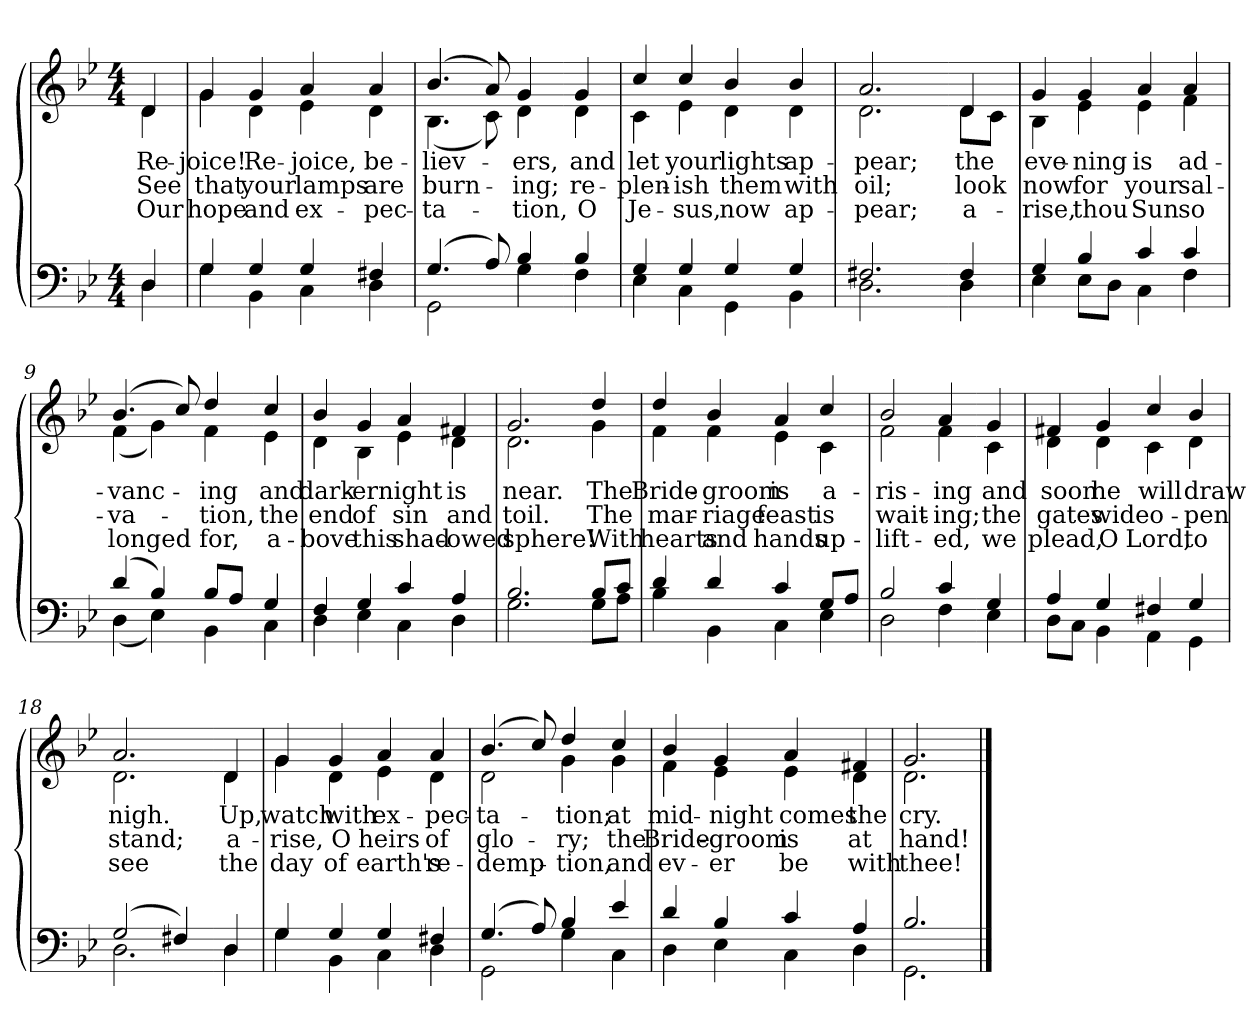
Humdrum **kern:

**kern	**kern	**text	**text	**text
*part2	*part1	*part1	*part1	*part1
*staff2	*staff1	*staff1	*staff1	*staff1
*clefF4	*clefG2	*	*	*
*k[b-e-]	*k[b-e-]	*	*	*
*M4/4	*M4/4	*	*	*
=1	=1	=1	=1	=1
*^	*	*	*	*
!	!	!LO:TX:b:i:t=Verse	!	!	!
!	!	!	!LO:LY:b	!LO:LY:b	!LO:LY:b
*	*	*^	*	*	*
4D/	4D\	4d/	4d\	Re-	See	Our
=2	=2	=2	=2	=2	=2	=2
!	!	!	!	!LO:LY:b	!LO:LY:b	!LO:LY:b
4G/	4G\	4g/	4g\	-joice!	that	hope
!	!	!	!	!LO:LY:b	!LO:LY:b	!LO:LY:b
4G/	4BB-\	4g/	4d\	Re-	your	and
!	!	!	!	!LO:LY:b	!LO:LY:b	!LO:LY:b
4G/	4C\	4a/	4e-\	-joice,	lamps	ex-
!	!	!	!	!LO:LY:b	!LO:LY:b	!LO:LY:b
4F#X/	4D\	4a/	4d\	be-	are	-pec-
=3	=3	=3	=3	=3	=3	=3
!	!	!	!	!LO:LY:b	!LO:LY:b	!LO:LY:b
(>4.G/	2GG\	(>4.b-/	(<4.B-\	-liev-	burn-	-ta-
8A/)	.	8a/)	8c\)	.	.	.
!	!	!	!	!LO:LY:b	!LO:LY:b	!LO:LY:b
4B-/	4G\	4g/	4d\	-ers,	-ing;	-tion,
!!LO:LB:g=z	!!
=4-	=4-	=4-	=4-	=4-	=4-	=4-
!	!	!	!	!LO:LY:b	!LO:LY:b	!LO:LY:b
4B-/	4F\	4g/	4d\	and	re-	O
=5	=5	=5	=5	=5	=5	=5
!	!	!	!	!LO:LY:b	!LO:LY:b	!LO:LY:b
4G/	4E-\	4cc/	4c\	let	-plen-	Je-
!	!	!	!	!LO:LY:b	!LO:LY:b	!LO:LY:b
4G/	4C\	4cc/	4e-\	your	-ish	-sus,
!	!	!	!	!LO:LY:b	!LO:LY:b	!LO:LY:b
4G/	4GG\	4b-/	4d\	lights	them	now
!	!	!	!	!LO:LY:b	!LO:LY:b	!LO:LY:b
4G/	4BB-\	4b-/	4d\	ap-	with	ap-
=6	=6	=6	=6	=6	=6	=6
!	!	!	!	!LO:LY:b	!LO:LY:b	!LO:LY:b
2.F#X/	2.D\	2.a/	2.d\	-pear;	oil;	-pear;
!!LO:LB:g=z	!!
=7-	=7-	=7-	=7-	=7-	=7-	=7-
!	!	!	!	!LO:LY:b	!LO:LY:b	!LO:LY:b
4F#i/	4D\	4d/	8d\L	the	look	a-
.	.	.	8c\J	.	.	.
=8	=8	=8	=8	=8	=8	=8
!	!	!	!	!LO:LY:b	!LO:LY:b	!LO:LY:b
4G/	4E-\	4g/	4B-\	eve-	now	-rise,
!	!	!	!	!LO:LY:b	!LO:LY:b	!LO:LY:b
4B-/	8E-\L	4g/	4e-\	-ning	for	thou
.	8D\J	.	.	.	.	.
!	!	!	!	!LO:LY:b	!LO:LY:b	!LO:LY:b
4c/	4C\	4a/	4e-\	is	your	Sun
!	!	!	!	!LO:LY:b	!LO:LY:b	!LO:LY:b
4c/	4F\	4a/	4f\	ad-	sal-	so
=9	=9	=9	=9	=9	=9	=9
!	!	!	!	!LO:LY:b	!LO:LY:b	!LO:LY:b
(>4d/	(<4D\	(>4.b-/	(<4f\	-vanc-	-va-	longed
4B-/)	4E-\)	.	4g\)	.	.	.
.	.	8cc/)	.	.	.	.
!	!	!	!	!LO:LY:b	!LO:LY:b	!LO:LY:b
8B-/L	4BB-\	4dd/	4f\	-ing	-tion,	for,
8A/J	.	.	.	.	.	.
!!LO:LB:g=z	!!
=10-	=10-	=10-	=10-	=10-	=10-	=10-
!	!	!	!	!LO:LY:b	!LO:LY:b	!LO:LY:b
4G/	4C\	4cc/	4e-\	and	the	a-
=11	=11	=11	=11	=11	=11	=11
!	!	!	!	!LO:LY:b	!LO:LY:b	!LO:LY:b
4F/	4D\	4b-/	4d\	dark-	end	-bove
!	!	!	!	!LO:LY:b	!LO:LY:b	!LO:LY:b
4G/	4E-\	4g/	4B-\	-er	of	this
!	!	!	!	!LO:LY:b	!LO:LY:b	!LO:LY:b
4c/	4C\	4a/	4e-\	night	sin	shad-
!	!	!	!	!LO:LY:b	!LO:LY:b	!LO:LY:b
4A/	4D\	4f#X/	4d\	is	and	-owed
=12	=12	=12	=12	=12	=12	=12
!	!	!	!	!LO:LY:b	!LO:LY:b	!LO:LY:b
2.B-/	2.G\	2.g/	2.d\	near.	toil.	sphere!
!!LO:LB:g=z	!!
=13-	=13-	=13-	=13-	=13-	=13-	=13-
!	!	!	!	!LO:LY:b	!LO:LY:b	!LO:LY:b
8B-/L	8G\L	4dd/	4g\	The	The	With
8c/J	8A\J	.	.	.	.	.
=14	=14	=14	=14	=14	=14	=14
!	!	!	!	!LO:LY:b	!LO:LY:b	!LO:LY:b
4d/	4B-\	4dd/	4f\	Bride-	mar-	hearts
!	!	!	!	!LO:LY:b	!LO:LY:b	!LO:LY:b
4d/	4BB-\	4b-/	4f\	-groom	-riage	and
!	!	!	!	!LO:LY:b	!LO:LY:b	!LO:LY:b
4c/	4C\	4a/	4e-\	is	feast	hands
!	!	!	!	!LO:LY:b	!LO:LY:b	!LO:LY:b
8G/L	4E-\	4cc/	4c\	a-	is	up-
8A/J	.	.	.	.	.	.
=15	=15	=15	=15	=15	=15	=15
!	!	!	!	!LO:LY:b	!LO:LY:b	!LO:LY:b
2B-/	2D\	2b-/	2f\	-ris-	wait-	-lift-
!	!	!	!	!LO:LY:b	!LO:LY:b	!LO:LY:b
4c/	4F\	4a/	4f\	-ing	-ing;	-ed,
!!LO:LB:g=z	!!
=16-	=16-	=16-	=16-	=16-	=16-	=16-
!	!	!	!	!LO:LY:b	!LO:LY:b	!LO:LY:b
4G/	4E-\	4g/	4c\	and	the	we
=17	=17	=17	=17	=17	=17	=17
!	!	!	!	!LO:LY:b	!LO:LY:b	!LO:LY:b
4A/	8D\L	4f#X/	4d\	soon	gates	plead,
.	8C\J	.	.	.	.	.
!	!	!	!	!LO:LY:b	!LO:LY:b	!LO:LY:b
4G/	4BB-\	4g/	4d\	he	wide	O
!	!	!	!	!LO:LY:b	!LO:LY:b	!LO:LY:b
4F#X/	4AA\	4cc/	4c\	will	o-	Lord,
!	!	!	!	!LO:LY:b	!LO:LY:b	!LO:LY:b
4G/	4GG\	4b-/	4d\	draw	-pen	to
=18	=18	=18	=18	=18	=18	=18
!	!	!	!	!LO:LY:b	!LO:LY:b	!LO:LY:b
(>2G/	2.D\	2.a/	2.d\	nigh.	stand;	see
4F#X/)	.	.	.	.	.	.
!!LO:LB:g=z	!!
=19-	=19-	=19-	=19-	=19-	=19-	=19-
!	!	!	!	!LO:LY:b	!LO:LY:b	!LO:LY:b
4D/	4D\	4d/	4d\	Up,	a-	the
=20	=20	=20	=20	=20	=20	=20
!	!	!	!	!LO:LY:b	!LO:LY:b	!LO:LY:b
4G/	4G\	4g/	4g\	watch	-rise,	day
!	!	!	!	!LO:LY:b	!LO:LY:b	!LO:LY:b
4G/	4BB-\	4g/	4d\	with	O	of
!	!	!	!	!LO:LY:b	!LO:LY:b	!LO:LY:b
4G/	4C\	4a/	4e-\	ex-	heirs	earth's
!	!	!	!	!LO:LY:b	!LO:LY:b	!LO:LY:b
4F#X/	4D\	4a/	4d\	-pec-	of	re-
=21	=21	=21	=21	=21	=21	=21
!	!	!	!	!LO:LY:b	!LO:LY:b	!LO:LY:b
(>4.G/	2GG\	(>4.b-/	2d\	-ta-	glo-	-demp-
8A/)	.	8cc/)	.	.	.	.
!	!	!	!	!LO:LY:b	!LO:LY:b	!LO:LY:b
4B-/	4G\	4dd/	4g\	-tion;	-ry;	-tion,
!!LO:LB:g=z	!!
=22-	=22-	=22-	=22-	=22-	=22-	=22-
!	!	!	!	!LO:LY:b	!LO:LY:b	!LO:LY:b
4e-/	4C\	4cc/	4g\	at	the	and
=23	=23	=23	=23	=23	=23	=23
!	!	!	!	!LO:LY:b	!LO:LY:b	!LO:LY:b
4d/	4D\	4b-/	4f\	mid-	Bride-	ev-
!	!	!	!	!LO:LY:b	!LO:LY:b	!LO:LY:b
4B-/	4E-\	4g/	4e-\	-night	-groom	-er
!	!	!	!	!LO:LY:b	!LO:LY:b	!LO:LY:b
4c/	4C\	4a/	4e-\	comes	is	be
!	!	!	!	!LO:LY:b	!LO:LY:b	!LO:LY:b
4A/	4D\	4f#X/	4d\	the	at	with
=24	=24	=24	=24	=24	=24	=24
!	!	!	!	!LO:LY:b	!LO:LY:b	!LO:LY:b
2.B-/	2.GG\	2.g/	2.d\	cry.	hand!	thee!
*v	*v	*	*	*	*	*
*	*v	*v	*	*	*
==	==	==	==	==
*-	*-	*-	*-	*-
